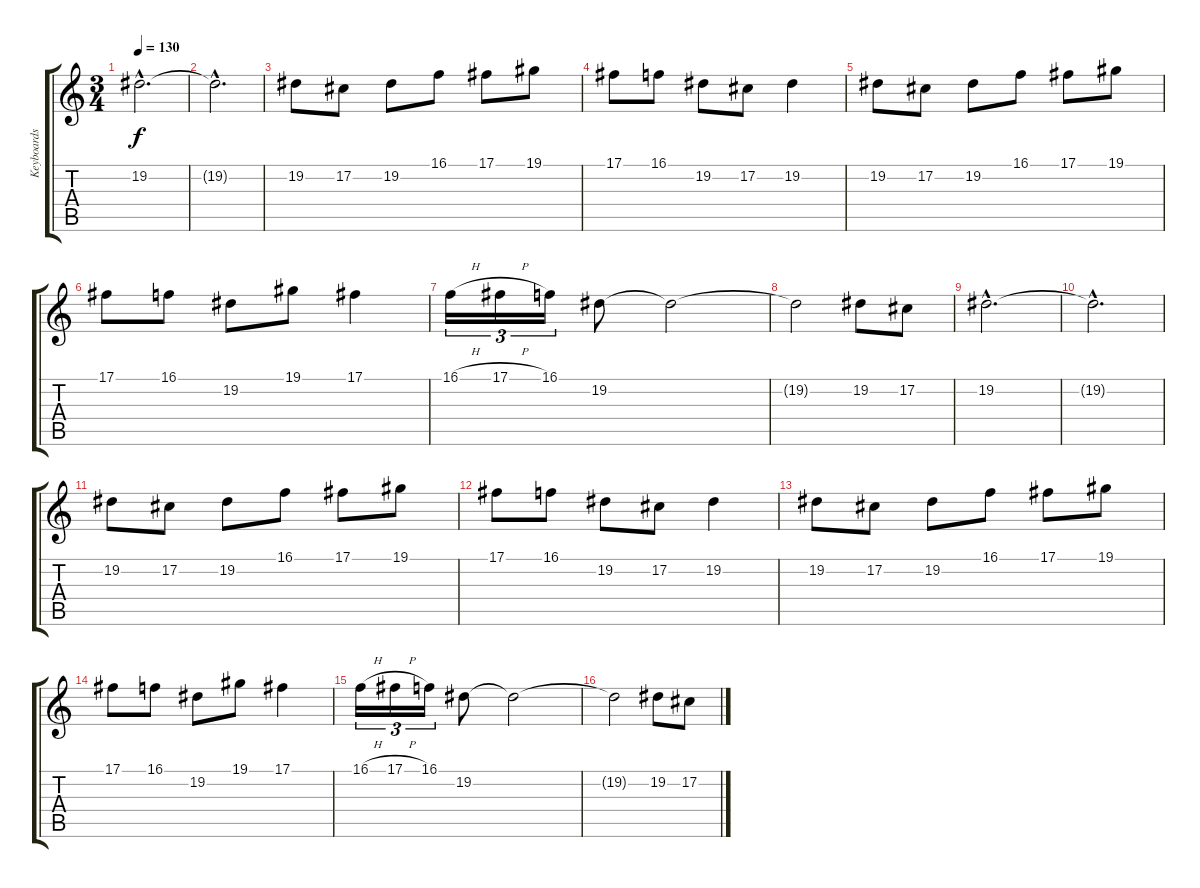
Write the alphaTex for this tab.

\track ("Keyboards" "Keyboards") {instrument piccolo}
\staff {score tabs}
\tuning (Db4 Ab3 E3 B2 Gb2 Db2) {hide}
\ts (3 4)
\tempo 130
\clef g2
\ks c
19.2{hac}.2{d dy f} |
19.2{hac t}.2{d} |
19.2.8 17.2.8 19.2.8 16.1.8 17.1.8 19.1.8 |
17.1.8 16.1.8 19.2.8 17.2.8 19.2.4 |
19.2.8 17.2.8 19.2.8 16.1.8 17.1.8 19.1.8 |
17.1.8 16.1.8 19.2.8 19.1.8 17.1.4 |
16.1{h}.16{tu (3 2)} 17.1{h}.16{tu (3 2)} 16.1.16{tu (3 2)} 19.2.8 19.2{t}.2 |
19.2{t}.2 19.2.8 17.2.8 |
19.2{hac}.2{d} |
19.2{hac t}.2{d} |
19.2.8 17.2.8 19.2.8 16.1.8 17.1.8 19.1.8 |
17.1.8 16.1.8 19.2.8 17.2.8 19.2.4 |
19.2.8 17.2.8 19.2.8 16.1.8 17.1.8 19.1.8 |
17.1.8 16.1.8 19.2.8 19.1.8 17.1.4 |
16.1{h}.16{tu (3 2)} 17.1{h}.16{tu (3 2)} 16.1.16{tu (3 2)} 19.2.8 19.2{t}.2 |
19.2{t}.2 19.2.8 17.2.8
